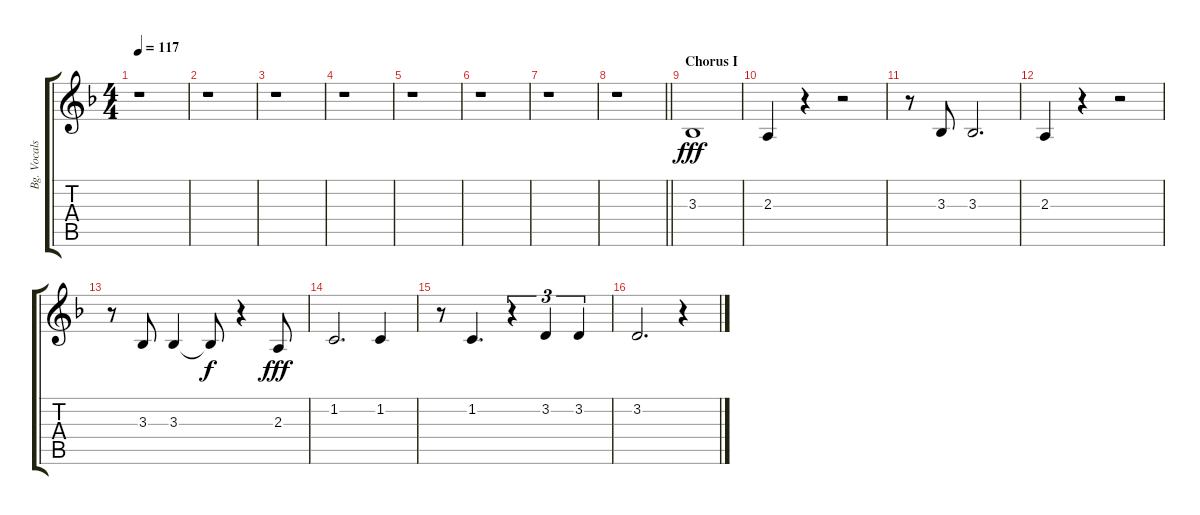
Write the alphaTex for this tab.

\track ("Bg. Vocals" "Bg. Vocals") {instrument choiraahs}
\staff {score tabs}
\tuning (E4 B3 G3 D3 A2 E2) {hide}
\ts (4 4)
\tempo 117
\clef g2
\ks f
r.1{dy fff} |
r.1 |
r.1 |
r.1 |
r.1 |
r.1 |
r.1 |
\barLineRight lightlight
r.1 |
\section ("" "Chorus I")
3.3.1 |
2.3.4 r.4 r.2 |
r.8 3.3.8 3.3.2{d} |
2.3.4 r.4 r.2 |
r.8 3.3.8 3.3.4 3.3{t}.8{dy f} r.4 2.3.8{dy fff} |
1.2.2{d} 1.2.4 |
r.8 1.2.4{d} r.4{tu (3 2)} 3.2.4{tu (3 2)} 3.2.4{tu (3 2)} |
3.2.2{d} r.4
